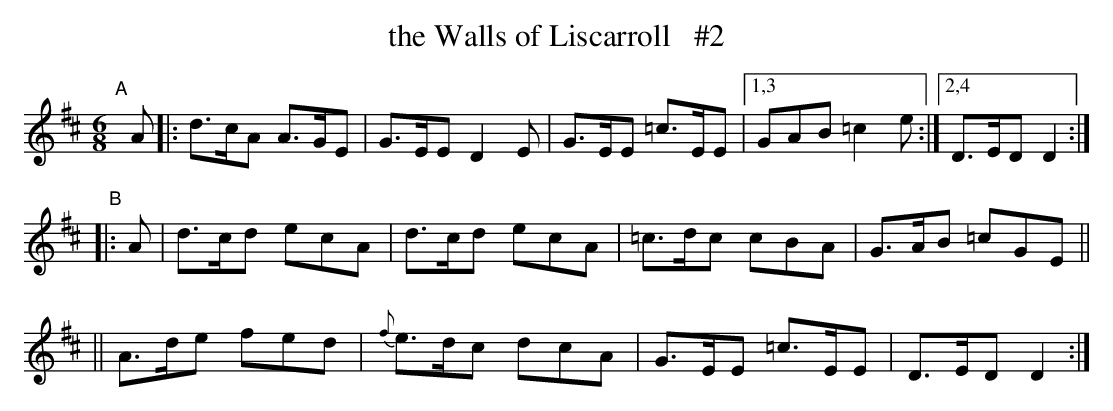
X:1
T: the Walls of Liscarroll   #2
M: 6/8
L: 1/8
K: D
"^A"\
[|]A |: d>cA A>GE | G>EE D2E | G>EE =c>EE |[1,3 GAB =c2e :|[2,4 D>ED D2 :|
"^B"|: A \
|  d>cd ecA |    d>cd ecA | =c>dc  cBA | G>AB =cGE ||
|| A>de fed | {f}e>dc dcA | G>EE =c>EE | D>ED  D2  :|
